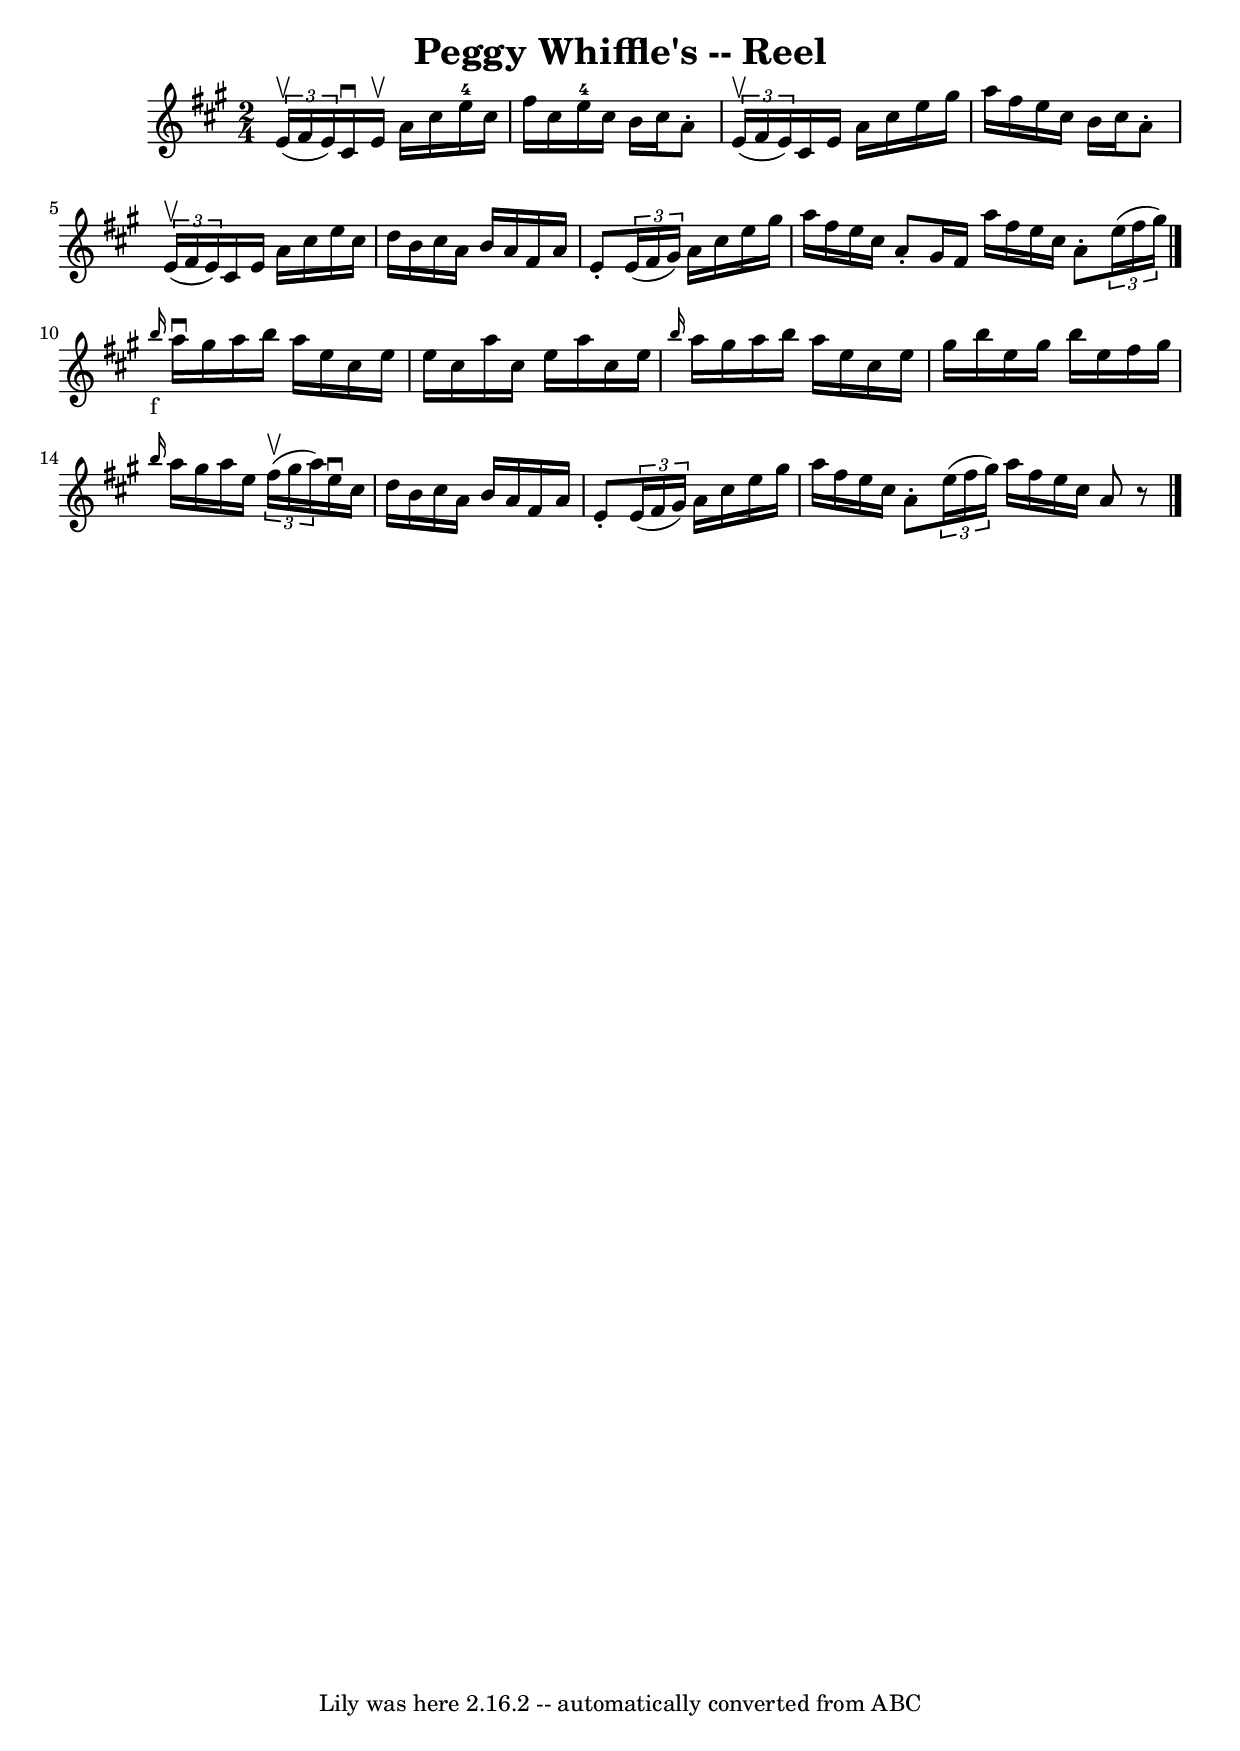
\version "2.7.40"
\include "Mammoth.ily"
\header {
	%% book = "Ryan's Mammoth Collection"
	crossRefNumber = "1"
	footnotes = "\\\\310"
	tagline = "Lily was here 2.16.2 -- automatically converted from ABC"
	title = "Peggy Whiffle's -- Reel"
}
voicedefault =  {
\set Score.defaultBarType = "empty"

\time 2/4 \key a \major   \times 2/3 { e'16^\upbow(fis'16 e'16) }   
cis'16^\downbow e'16^\upbow a'16 cis''16 e''16-4 cis''16    
|
 fis''16 cis''16 e''16-4 cis''16 b'16 cis''16 a'8 
-.   |
   \times 2/3 { e'16^\upbow(fis'16 e'16) } cis'16    
e'16 a'16 cis''16 e''16 gis''16    |
 a''16 fis''16    
e''16 cis''16 b'16 cis''16 a'8 -.   |
     \times 2/3 {   
e'16^\upbow(fis'16 e'16) } cis'16 e'16 a'16 cis''16    
e''16 cis''16    |
 d''16 b'16 cis''16 a'16 b'16 a'16 
 fis'16 a'16    |
 e'8 -.   \times 2/3 { e'16 (fis'16    
gis'16) } a'16 cis''16 e''16 gis''16    |
 a''16    
fis''16 e''16 cis''16 a'8 -. gis'16 fis'16    \bar ":|" a''16   
 fis''16 e''16 cis''16 a'8 -.   \times 2/3 { e''16 (fis''16    
gis''16) }   \bar "|."     \grace { b''16_"f" } a''16^\downbow   
gis''16 a''16 b''16 a''16 e''16 cis''16 e''16    |
   
e''16 cis''16 a''16 cis''16 e''16 a''16 cis''16 e''16    
|
 \grace { b''16  } a''16 gis''16 a''16 b''16 a''16    
e''16 cis''16 e''16    |
 gis''16 b''16 e''16 gis''16    
b''16 e''16 fis''16 gis''16    |
     \grace { b''16  }   
a''16 gis''16 a''16 e''16    \times 2/3 { fis''16^\upbow(gis''16 
 a''16) } e''16^\downbow cis''16    |
 d''16 b'16    
cis''16 a'16 b'16 a'16 fis'16 a'16    |
 e'8 -.   
\times 2/3 { e'16 (fis'16 gis'16) } a'16 cis''16 e''16    
gis''16    |
 a''16 fis''16 e''16 cis''16 a'8 -.   
\times 2/3 { e''16 (fis''16 gis''16) }   \bar ":|" a''16    
fis''16 e''16 cis''16 a'8    r8   \bar "|."   
}

\score{
    <<

	\context Staff="default"
	{
	    \voicedefault 
	}

    >>
	\layout {
	}
	\midi {}
}
